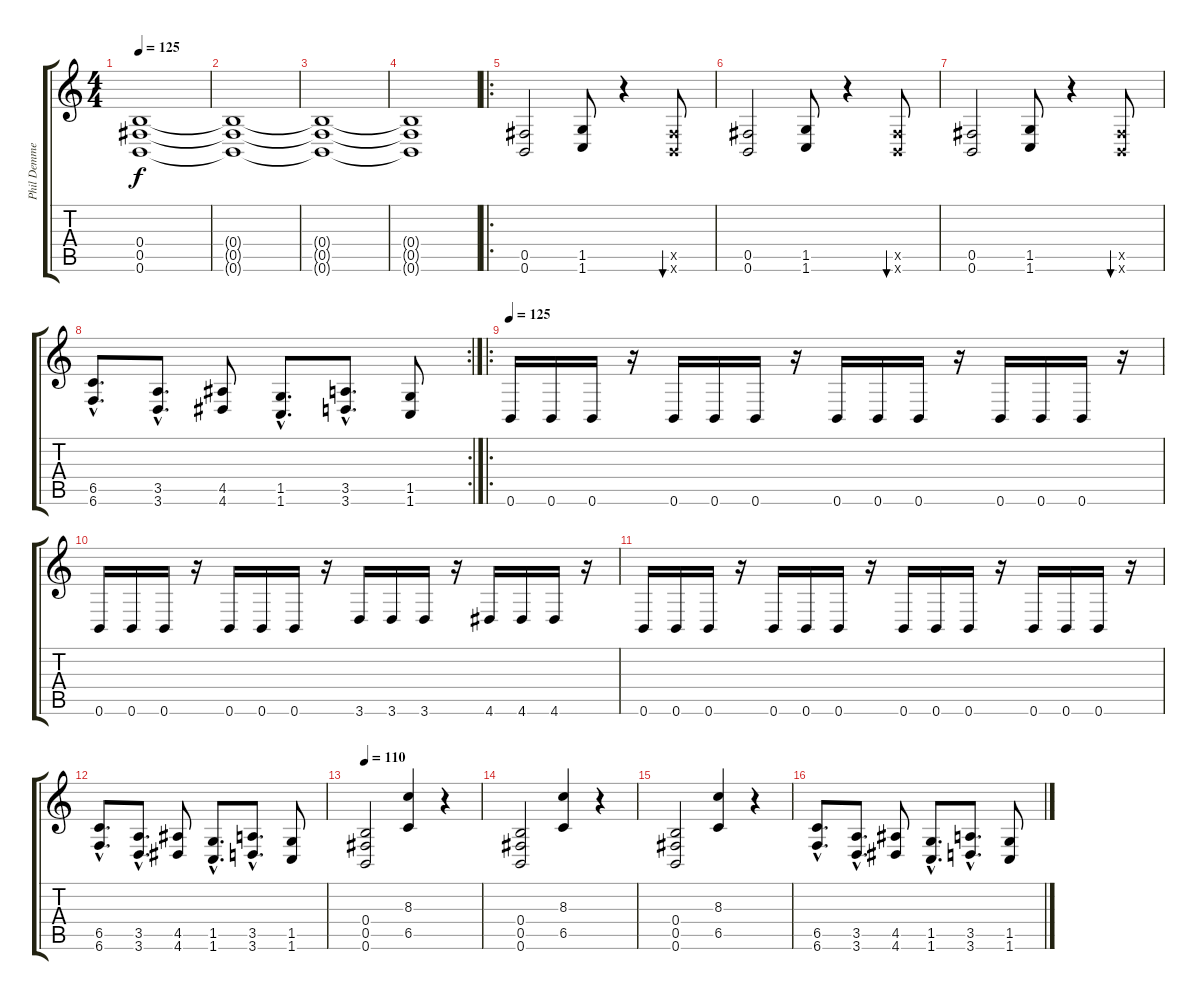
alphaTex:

\track ("Phil Demmel" "Phil Demme") {instrument distortionguitar}
\staff {score tabs}
\tuning (Db4 Ab3 E3 B2 Gb2 B1) {hide}
\ts (4 4)
\tempo 125
\clef g2
\ks c
(0.4 0.5 0.6).1{dy f} |
(0.4{t} 0.5{t} 0.6{t}).1 |
(0.4{t} 0.5{t} 0.6{t}).1 |
(0.4{t} 0.5{t} 0.6{t}).1 |
\ro
(0.5 0.6).2 (1.5 1.6).8 r.4 (0.5{x} 0.6{x}).8{bu 480} |
(0.5 0.6).2 (1.5 1.6).8 r.4 (0.5{x} 0.6{x}).8{bu 480} |
(0.5 0.6).2 (1.5 1.6).8 r.4 (0.5{x} 0.6{x}).8{bu 480} |
\rc 2
(6.5{hac} 6.6{hac}).8{d} (3.5{hac} 3.6{hac}).8{d} (4.5 4.6).8 (1.5{hac} 1.6{hac}).8{d} (3.5{hac} 3.6{hac}).8{d} (1.5 1.6).8 |
\ro
\tempo 125
0.6.16 0.6.16 0.6.16 r.16 0.6.16 0.6.16 0.6.16 r.16 0.6.16 0.6.16 0.6.16 r.16 0.6.16 0.6.16 0.6.16 r.16 |
0.6.16 0.6.16 0.6.16 r.16 0.6.16 0.6.16 0.6.16 r.16 3.6.16 3.6.16 3.6.16 r.16 4.6.16 4.6.16 4.6.16 r.16 |
0.6.16 0.6.16 0.6.16 r.16 0.6.16 0.6.16 0.6.16 r.16 0.6.16 0.6.16 0.6.16 r.16 0.6.16 0.6.16 0.6.16 r.16 |
(6.5{hac} 6.6{hac}).8{d} (3.5{hac} 3.6{hac}).8{d} (4.5 4.6).8 (1.5{hac} 1.6{hac}).8{d} (3.5{hac} 3.6{hac}).8{d} (1.5 1.6).8 |
\tempo 110
(0.4 0.5 0.6).2 (8.3 6.5).4 r.4 |
(0.4 0.5 0.6).2 (8.3 6.5).4 r.4 |
(0.4 0.5 0.6).2 (8.3 6.5).4 r.4 |
(6.5{hac} 6.6{hac}).8{d} (3.5{hac} 3.6{hac}).8{d} (4.5 4.6).8 (1.5{hac} 1.6{hac}).8{d} (3.5{hac} 3.6{hac}).8{d} (1.5 1.6).8
